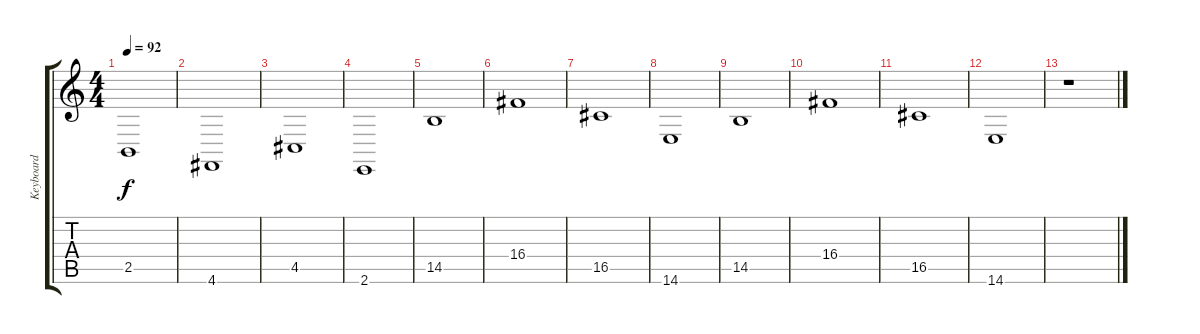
\track ("Keyboard" "Keyboard") {instrument pad8sweep}
\staff {score tabs}
\tuning (E4 B3 G3 D3 A2 D2) {hide}
\ts (4 4)
\tempo 92
\clef g2
\ks c
2.5.1{dy f} |
4.6.1 |
4.5.1 |
2.6.1 |
14.5.1 |
16.4.1 |
16.5.1 |
14.6.1 |
14.5.1 |
16.4.1 |
16.5.1 |
14.6.1 |
r.1
